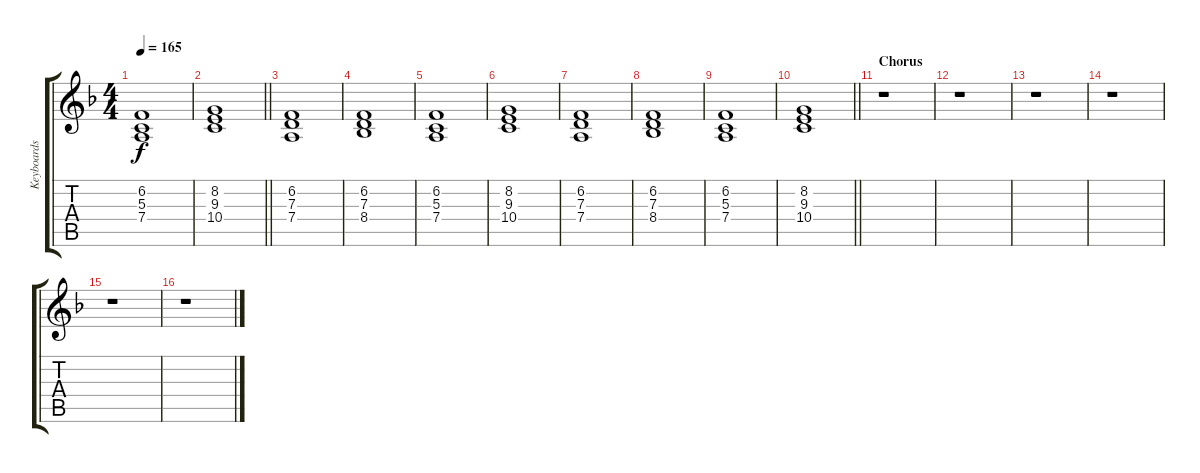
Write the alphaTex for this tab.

\track ("Keyboards" "Keyboards") {instrument stringensemble1}
\staff {score tabs}
\tuning (E4 B3 G3 D3 A2 E2) {hide}
\ts (4 4)
\tempo 165
\clef g2
\ks f
(6.2 5.3 7.4).1{dy f} |
\barLineRight lightlight
(8.2 9.3 10.4).1 |
(6.2 7.3 7.4).1 |
(6.2 7.3 8.4).1 |
(6.2 5.3 7.4).1 |
(8.2 9.3 10.4).1 |
(6.2 7.3 7.4).1 |
(6.2 7.3 8.4).1 |
(6.2 5.3 7.4).1 |
\barLineRight lightlight
(8.2 9.3 10.4).1 |
\section ("" "Chorus")
r.1 |
r.1 |
r.1 |
r.1 |
r.1 |
r.1
